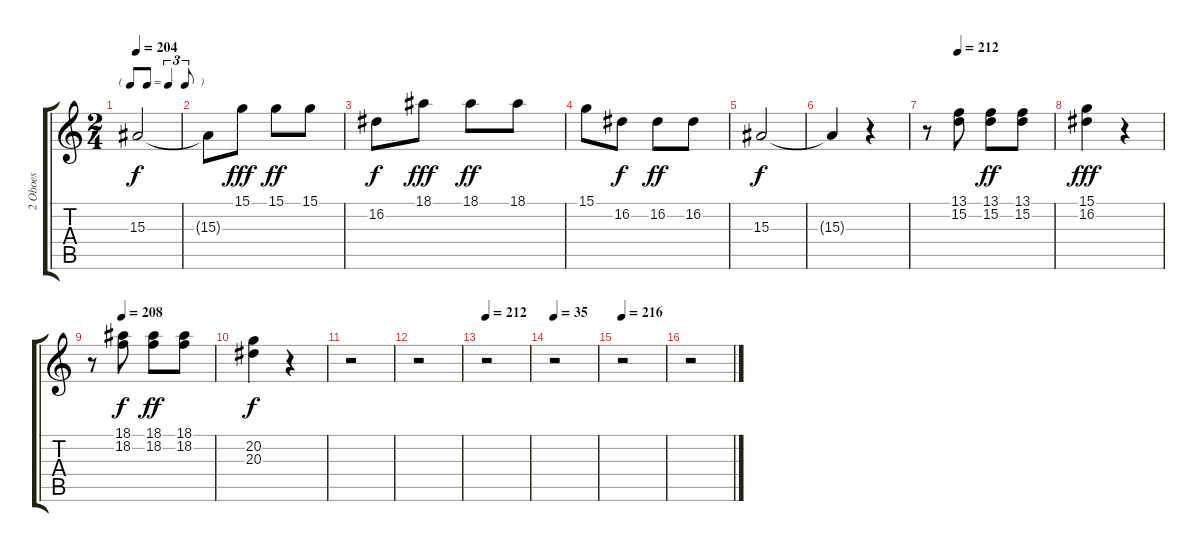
\track ("2 Oboes" "2 Oboes") {instrument oboe}
\staff {score tabs}
\tuning (E4 B3 G3 D3 A2 E2) {hide}
\ts (2 4)
\tf triplet8th
\tempo 204
\clef g2
\ks c
15.3.2{dy f} |
15.3{t}.8 15.1.8{dy fff} 15.1.8{dy ff} 15.1.8 |
16.2.8{dy f} 18.1.8{dy fff} 18.1.8{dy ff} 18.1.8 |
15.1.8 16.2.8{dy f} 16.2.8{dy ff} 16.2.8 |
15.3.2{dy f} |
15.3{t}.4 r.4 |
\tempo (212 0.25)
r.8 (13.1 15.2).8 (13.1 15.2).8{dy ff} (13.1 15.2).8 |
(15.1 16.2).4{dy fff} r.4 |
\tempo (208 0.25)
r.8 (18.1 18.2).8{dy f} (18.1 18.2).8{dy ff} (18.1 18.2).8 |
(20.2 20.3).4{dy f} r.4 |
r.2 |
r.2 |
\tempo 212
r.2 |
\tempo 35
r.2 |
\tempo 216
r.2 |
r.2
